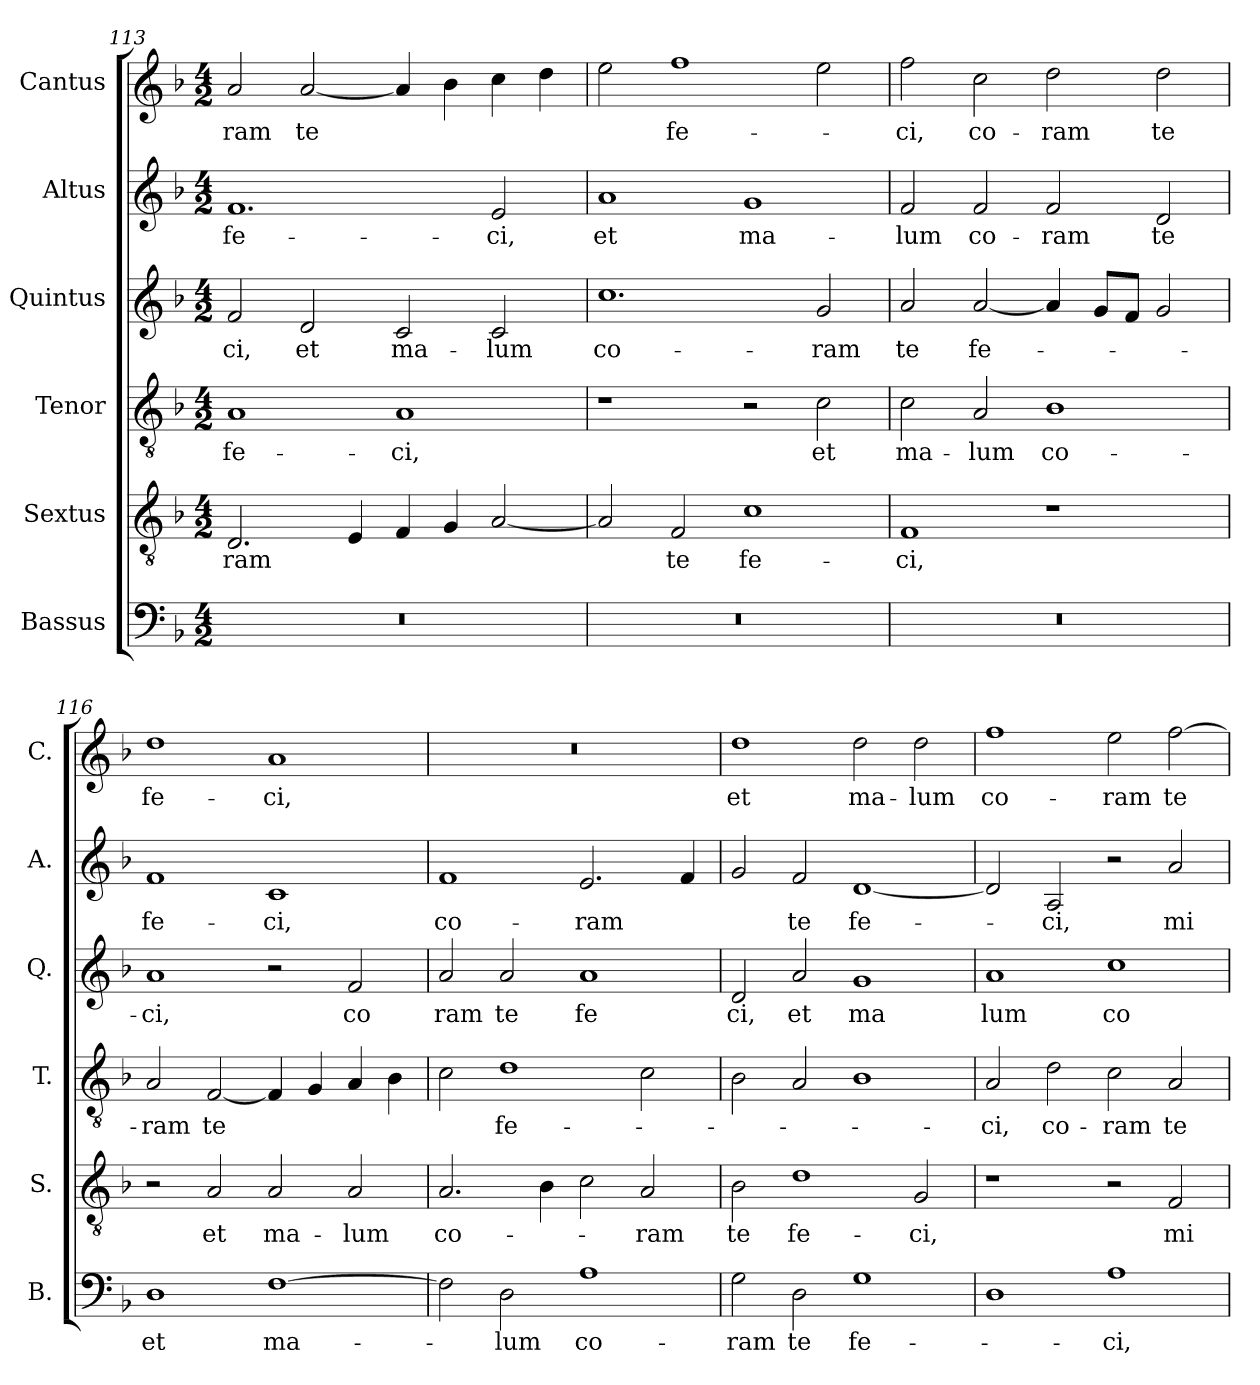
**kern	**text	**kern	**text	**kern	**text	**kern	**text	**kern	**text	**kern	**text
*part6	*part6	*part5	*part5	*part4	*part4	*part3	*part3	*part2	*part2	*part1	*part1
*staff6	*staff6	*staff5	*staff5	*staff4	*staff4	*staff3	*staff3	*staff2	*staff2	*staff1	*staff1
*I"Bassus	*	*I"Sextus	*	*I"Tenor	*	*I"Quintus	*	*I"Altus	*	*I"Cantus	*
*I'B.	*	*I'S.	*	*I'T.	*	*I'Q.	*	*I'A.	*	*I'C.	*
*clefF4	*	*clefGv2	*	*clefGv2	*	*clefG2	*	*clefG2	*	*clefG2	*
*k[b-]	*	*k[b-]	*	*k[b-]	*	*k[b-]	*	*k[b-]	*	*k[b-]	*
*M4/2	*	*M4/2	*	*M4/2	*	*M4/2	*	*M4/2	*	*M4/2	*
=113	=113	=113	=113	=113	=113	=113	=113	=113	=113	=113	=113
!	!	!	!LO:LY:b	!	!LO:LY:b	!	!LO:LY:b	!	!LO:LY:b	!	!LO:LY:b
0r	.	2.D/	-ram	1A	fe-	2f/	-ci,	1.f	fe-	2a/	-ram
!	!	!	!	!	!	!	!LO:LY:b	!	!	!	!LO:LY:b
.	.	.	.	.	.	2d/	et	.	.	[2a/	-te
.	.	4E/	.	.	.	.	.	.	.	.	.
!	!	!	!	!	!LO:LY:b	!	!LO:LY:b	!	!	!	!
.	.	4F/	.	1A	-ci,	2c/	ma-	.	.	4a/]	.
.	.	4G/	.	.	.	.	.	.	.	4b-\	.
!	!	!	!	!	!	!	!LO:LY:b	!	!LO:LY:b	!	!
.	.	[2A/	.	.	.	2c/	-lum	2e/	-ci,	4cc\	.
.	.	.	.	.	.	.	.	.	.	4dd\	.
=114	=114	=114	=114	=114	=114	=114	=114	=114	=114	=114	=114
!	!	!	!	!	!	!	!LO:LY:b	!	!LO:LY:b	!	!
0r	.	2A/]	.	1r	.	1.cc	co-	1a	et	2ee\	.
!	!	!	!LO:LY:b	!	!	!	!	!	!	!	!LO:LY:b
.	.	2F/	te	.	.	.	.	.	.	1ff	fe-
!	!	!	!LO:LY:b	!	!	!	!	!	!LO:LY:b	!	!
.	.	1c	fe-	2r	.	.	.	1g	ma-	.	.
!	!	!	!	!	!LO:LY:b	!	!LO:LY:b	!	!	!	!
.	.	.	.	2c\	et	2g/	-ram	.	.	2ee\	.
=115	=115	=115	=115	=115	=115	=115	=115	=115	=115	=115	=115
!	!	!	!LO:LY:b	!	!LO:LY:b	!	!LO:LY:b	!	!LO:LY:b	!	!LO:LY:b
0r	.	1F	-ci,	2c\	ma-	2a/	te	2f/	-lum	2ff\	-ci,
!	!	!	!	!	!LO:LY:b	!	!LO:LY:b	!	!LO:LY:b	!	!LO:LY:b
.	.	.	.	2A/	-lum	[2a/	fe-	2f/	co-	2cc\	co-
!	!	!	!	!	!LO:LY:b	!	!	!	!LO:LY:b	!	!LO:LY:b
.	.	1r	.	1B-	co-	4a/]	.	2f/	-ram	2dd\	-ram
.	.	.	.	.	.	8g/L	.	.	.	.	.
.	.	.	.	.	.	8f/J	.	.	.	.	.
!	!	!	!	!	!	!	!	!	!LO:LY:b	!	!LO:LY:b
.	.	.	.	.	.	2g/	.	2d/	te	2dd\	te
!!LO:PB:g=z
=116	=116	=116	=116	=116	=116	=116	=116	=116	=116	=116	=116
!	!LO:LY:b	!	!	!	!LO:LY:b	!	!LO:LY:b	!	!LO:LY:b	!	!LO:LY:b
1D	et	2r	.	2A/	-ram	1a	-ci,	1f	fe-	1dd	fe-
!	!	!	!LO:LY:b	!	!LO:LY:b	!	!	!	!	!	!
.	.	2A/	et	[2F/	te	.	.	.	.	.	.
!	!LO:LY:b	!	!LO:LY:b	!	!	!	!	!	!LO:LY:b	!	!LO:LY:b
[1F	ma-	2A/	ma-	4F/]	.	2r	.	1c	-ci,	1a	-ci,
.	.	.	.	4G/	.	.	.	.	.	.	.
!	!	!	!LO:LY:b	!	!	!	!LO:LY:b	!	!	!	!
.	.	2A/	-lum	4A/	.	2f/	co	.	.	.	.
.	.	.	.	4B-\	.	.	.	.	.	.	.
=117	=117	=117	=117	=117	=117	=117	=117	=117	=117	=117	=117
!	!	!	!LO:LY:b	!	!	!	!LO:LY:b	!	!LO:LY:b	!	!
2F\]	.	2.A/	co-	2c\	.	2a/	ram	1f	co-	0r	.
!	!LO:LY:b	!	!	!	!LO:LY:b	!	!LO:LY:b	!	!	!	!
2D\	-lum	.	.	1d	fe-	2a/	te	.	.	.	.
.	.	4B-\	.	.	.	.	.	.	.	.	.
!	!LO:LY:b	!	!	!	!	!	!LO:LY:b	!	!LO:LY:b	!	!
1A	co-	2c\	.	.	.	1a	fe	2.e/	-ram	.	.
!	!	!	!LO:LY:b	!	!	!	!	!	!	!	!
.	.	2A/	-ram	2c\	.	.	.	.	.	.	.
.	.	.	.	.	.	.	.	4f/	.	.	.
=118	=118	=118	=118	=118	=118	=118	=118	=118	=118	=118	=118
!	!LO:LY:b	!	!LO:LY:b	!	!	!	!LO:LY:b	!	!	!	!LO:LY:b
2G\	-ram	2B-\	te	2B-\	.	2d/	ci,	2g/	.	1dd	et
!	!LO:LY:b	!	!LO:LY:b	!	!	!	!LO:LY:b	!	!LO:LY:b	!	!
2D\	te	1d	fe-	2A/	.	2a/	et	2f/	te	.	.
!	!LO:LY:b	!	!	!	!	!	!LO:LY:b	!	!LO:LY:b	!	!LO:LY:b
1G	fe-	.	.	1B-	.	1g	ma	[1d	fe-	2dd\	ma-
!	!	!	!LO:LY:b	!	!	!	!	!	!	!	!LO:LY:b
.	.	2G/	-ci,	.	.	.	.	.	.	2dd\	-lum
=119	=119	=119	=119	=119	=119	=119	=119	=119	=119	=119	=119
!	!	!	!	!	!LO:LY:b	!	!LO:LY:b	!	!	!	!LO:LY:b
1D	.	1r	.	2A/	-ci,	1a	lum	2d/]	.	1ff	co-
!	!	!	!	!	!LO:LY:b	!	!	!	!LO:LY:b	!	!
.	.	.	.	2d\	co-	.	.	2A/	-ci,	.	.
!	!LO:LY:b	!	!	!	!LO:LY:b	!	!LO:LY:b	!	!	!	!LO:LY:b
1A	-ci,	2r	.	2c\	-ram	1cc	co	2r	.	2ee\	-ram
!	!	!	!LO:LY:b	!	!LO:LY:b	!	!	!	!LO:LY:b	!	!LO:LY:b
.	.	2F/	mi-	2A/	te	.	.	2a/	mi-	[2ff\	te
=	=	=	=	=	=	=	=	=	=	=	=
*-	*-	*-	*-	*-	*-	*-	*-	*-	*-	*-	*-
